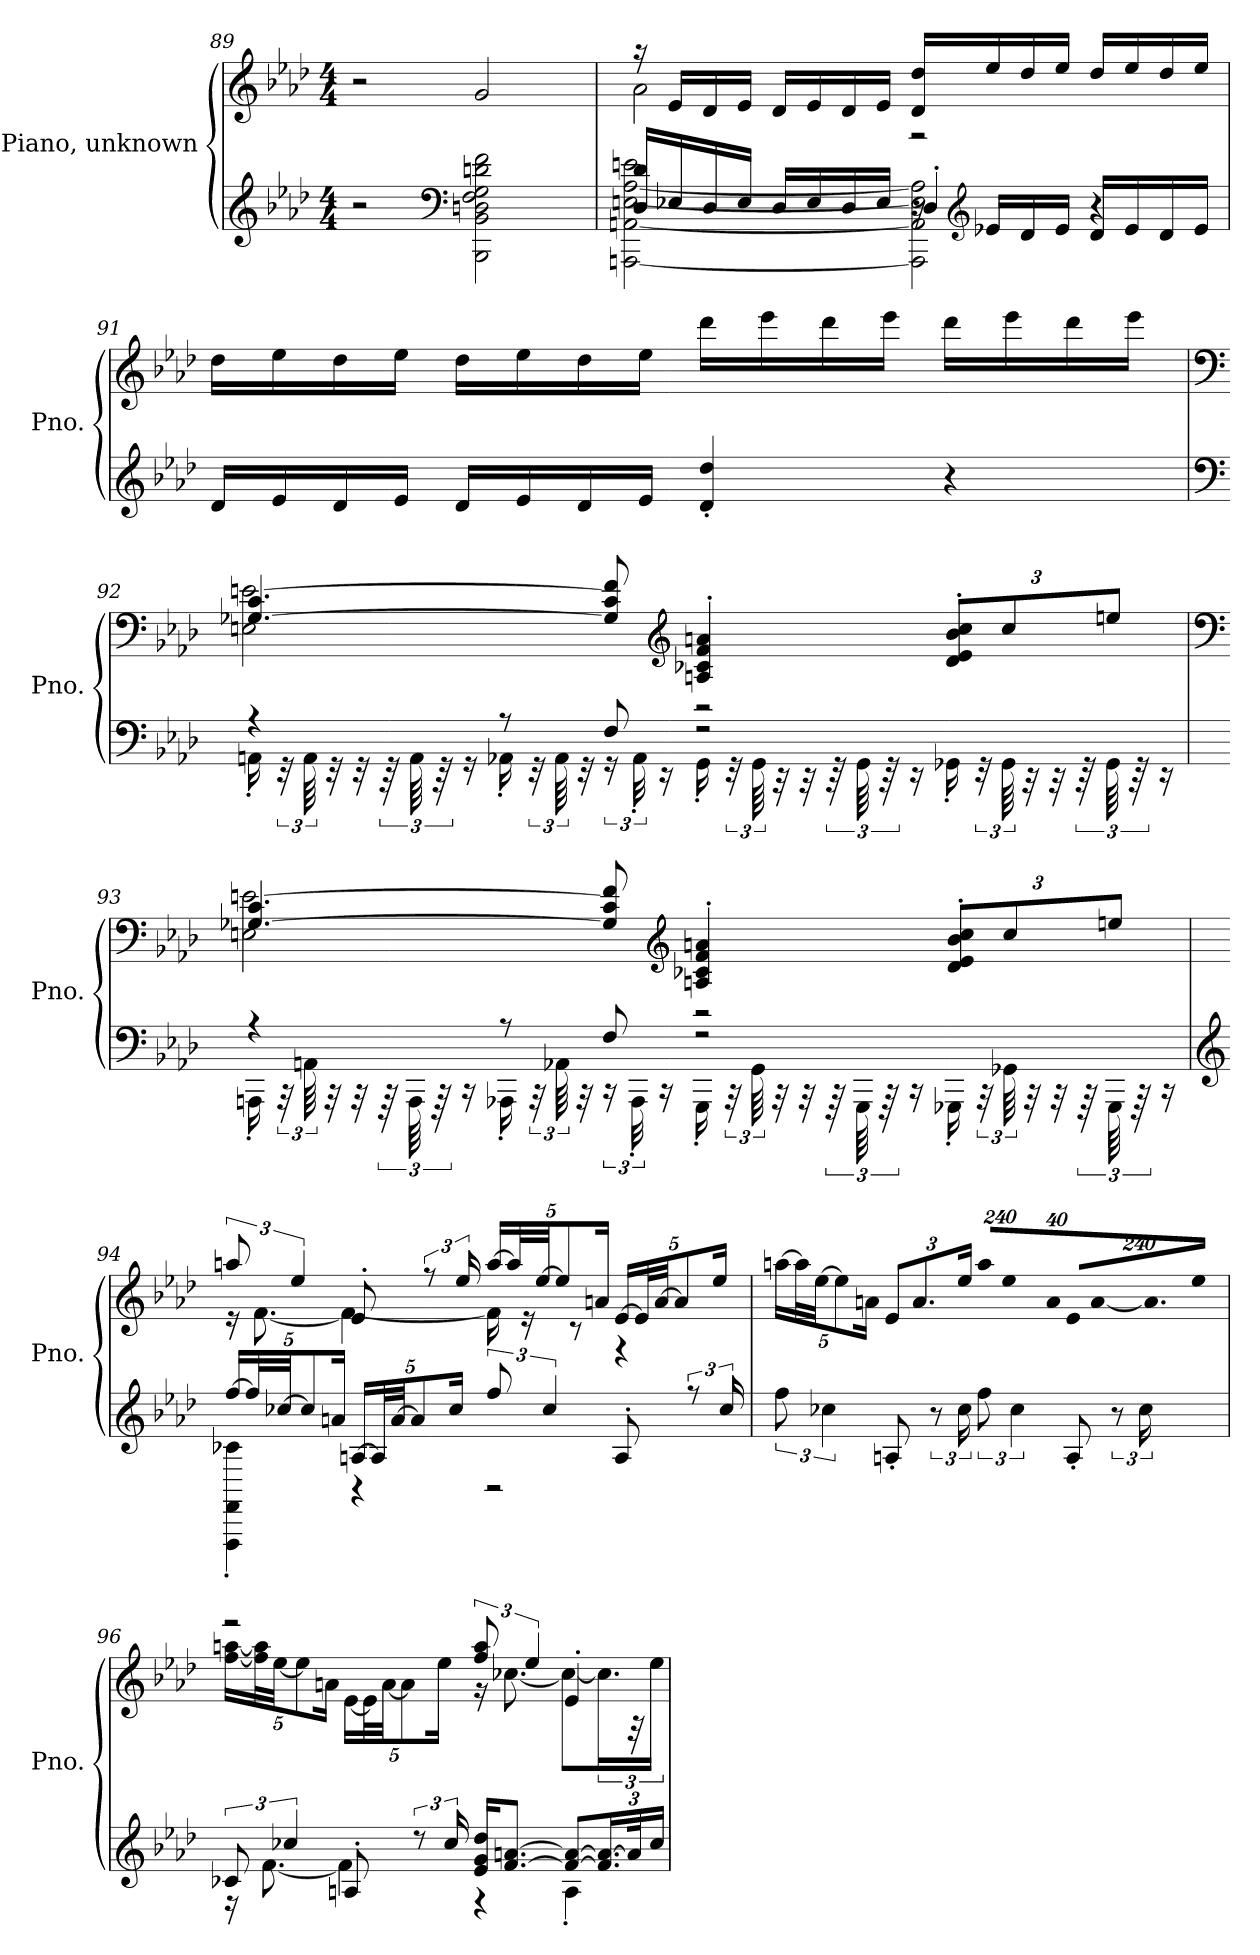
**kern	**kern
*part1	*part1
*staff2	*staff1
*I"Piano, unknown	*
*I'Pno.	*
*clefG2	*clefG2
*k[b-e-a-d-]	*k[b-e-a-d-]
*M4/4	*M4/4
=89	=89
2r	2r
*clefF4	*
2BBB-\ 2BB-\ 2Dn\ 2F\ 2G\ 2dn\ 2f\	2g/
=90	=90
*^	*^
*	*^	*	*
16D-/ 16d-/LL	[2AAAn\ [2AAn\ [2En\ [2A-\ 2en\	2r	16r	2a-\
16E-X/	.	.	16e-/LL	.
16D-/	.	.	16d-/	.
16E-/JJ	.	.	16e-/JJ	.
16D-/LL	.	.	16d-/LL	.
16E-/	.	.	16e-/	.
16D-/	.	.	16d-/	.
16E-/JJ	.	.	16e-/JJ	.
16r	2AAA\] 2AA\] 2E\] 2A-\]	4D-'/	16d-/ 16dd-/LL	2r
*clefG2	*	*	*	*
16e-X/LL	.	.	16ee-/	.
16d-/	.	.	16dd-/	.
16e-/JJ	.	.	16ee-/JJ	.
16d-/LL	.	4r	16dd-/LL	.
16e-/	.	.	16ee-/	.
16d-/	.	.	16dd-/	.
16e-/JJ	.	.	16ee-/JJ	.
*v	*v	*v	*	*
*	*v	*v
!!LO:PB:g=z
=91	=91
16d-/LL	16dd-\LL
16e-/	16ee-\
16d-/	16dd-\
16e-/JJ	16ee-\JJ
16d-/LL	16dd-\LL
16e-/	16ee-\
16d-/	16dd-\
16e-/JJ	16ee-\JJ
4d-/' 4dd-/'	16ddd-\LL
.	16eee-\
.	16ddd-\
.	16eee-\JJ
4r	16ddd-\LL
.	16eee-\
.	16ddd-\
.	16eee-\JJ
!!LO:LB:g=z
=92	=92
*clefF4	*clefF4
*^	*^
4r	16AAn'\	[4.G-X/ [4.c/	2En\ 2en\
.	48r	.	.
.	96AA\	.	.
.	32r	.	.
.	32r	.	.
.	96r	.	.
.	96AA\	.	.
.	96r	.	.
.	16r	.	.
8r	16AA-X'\	.	.
.	48r	.	.
.	96AA-\	.	.
.	32r	.	.
8F/	24r	8G-/] 8c/] 8f/	.
.	48AA-'\	.	.
.	16r	.	.
*	*	*clefG2	*
2r	16GG'\	4An/' 4c-X/' 4f/' 4an/'	2r
.	48r	.	.
.	96GG\	.	.
.	32r	.	.
.	32r	.	.
.	96r	.	.
.	96GG\	.	.
.	96r	.	.
.	16r	.	.
*	*	*Xbrackettup	*
.	16GG-X'\	12d-/' 12e/' 12b-/' 12cc/'L	.
.	48r	.	.
.	96GG-\	12cc/	.
.	32r	.	.
.	32r	.	.
.	96r	.	.
.	96GG-\	12een/J	.
.	96r	.	.
.	16r	.	.
!!LO:LB:g=z	!!
=93	=93	=93	=93
*	*	*clefF4	*
4r	16AAAn'\	[4.G-X/ [4.c/	2En\ 2en\
.	48r	.	.
.	96AAn\	.	.
.	32r	.	.
.	32r	.	.
.	96r	.	.
.	96AAA\	.	.
.	96r	.	.
.	16r	.	.
8r	16AAA-X'\	.	.
.	48r	.	.
.	96AA-X\	.	.
.	32r	.	.
8F/	24r	8G-/] 8c/] 8f/	.
.	48AAA-'\	.	.
.	16r	.	.
*	*	*clefG2	*
2r	16GGG'\	4An/' 4c-X/' 4f/' 4an/'	2r
.	48r	.	.
.	96GG\	.	.
.	32r	.	.
.	32r	.	.
.	96r	.	.
.	96GGG\	.	.
.	96r	.	.
.	16r	.	.
.	16GGG-X'\	12d-/' 12e/' 12b-/' 12cc/'L	.
.	48r	.	.
.	96GG-X\	12cc/	.
.	32r	.	.
.	32r	.	.
.	96r	.	.
.	96GGG-\	12een/J	.
.	96r	.	.
.	16r	.	.
!!LO:LB:g=z	!!
=94	=94	=94	=94
*clefG2	*	*	*
*Xbrackettup	*	*brackettup	*
[20ff/LL	4FFF\' 4FF\' 4c-X\'	12aan/	16r
40ff/L]	.	.	.
.	.	.	[8.f\
[40cc-X/JJ	.	.	.
.	.	6ee-/	.
10cc-/]	.	.	.
20an/Jk	.	.	.
[20An/LL	4r	8e-'/	4f\_
40A/L]	.	.	.
[40a/JJ	.	.	.
10a/]	.	.	.
.	.	12r	.
20cc-/Jk	.	.	.
.	.	24ee-/	.
*brackettup	*	*Xbrackettup	*
12ff/	2r	[20aa/LL	16f\]
.	.	40aa/L]	.
.	.	.	16r
.	.	[40ee-/JJ	.
6cc-/	.	.	.
.	.	10ee-/]	.
.	.	.	8r
.	.	20an/Jk	.
8A'/	.	[20e-/LL	4r
.	.	40e-/L]	.
.	.	[40a/JJ	.
.	.	10a/]	.
12r	.	.	.
.	.	20ee-/Jk	.
24cc-/	.	.	.
*v	*v	*	*
*	*v	*v
!!LO:LB:g=z
=95	=95
12ff\	[20aan\LL
.	40aa\L]
.	[40ee-\JJ
6cc-X\	.
.	10ee-\]
.	20an\Jk
8An'/	12e-/L
.	12.a/
12r	.
24cc-\	24ee-/Jk
!	!LO:N:vis=16
12ff\	1920%137aa\KL
!	!LO:N:vis=8
.	960%137ee-\
6cc-\	.
!	!LO:N:vis=32
.	640%23a\Jkk
!	!LO:N:vis=16
8A'/	1920%137e-/LL
!	!LO:N:vis=32
.	[640%23a/K
!	!LO:N:vis=16.
.	960%103a/]
12r	.
24cc-\	.
!	!LO:N:vis=32
.	640%23ee-/JJk
1920ryy	.
=96	=96
*^	*^
12c-X/	16r	2r	[20ff\ [20aan\LL
.	.	.	40ff\] 40aa\]L
.	[8.f\	.	.
.	.	.	[40ee-\JJ
6cc-X/	.	.	.
.	.	.	10ee-\]
.	.	.	20an\Jk
8An'/	4f\]	.	[20e-\LL
.	.	.	40e-\L]
.	.	.	[40a\JJ
.	.	.	10a\]
12r	.	.	.
.	.	.	20ee-\Jk
24cc-/	.	.	.
*	*	*brackettup	*
16e-/ 16g/ 16dd-/KL	4r	12ff/ 12aa/	16r
[8.f/ [8.an/J	.	.	[8.cc-X\
.	.	6ee-/	.
8f/_ 8a/_L	4A'\	4e-'/	8cc-\L_
*Xbrackettup	*	*	*
24.f/] 24.a/_L	.	.	24.cc-\Jk]
48a/K]	.	.	48r
24cc-/JJ	.	.	24ee-\
*v	*v	*	*
*	*v	*v
=	=
*-	*-
